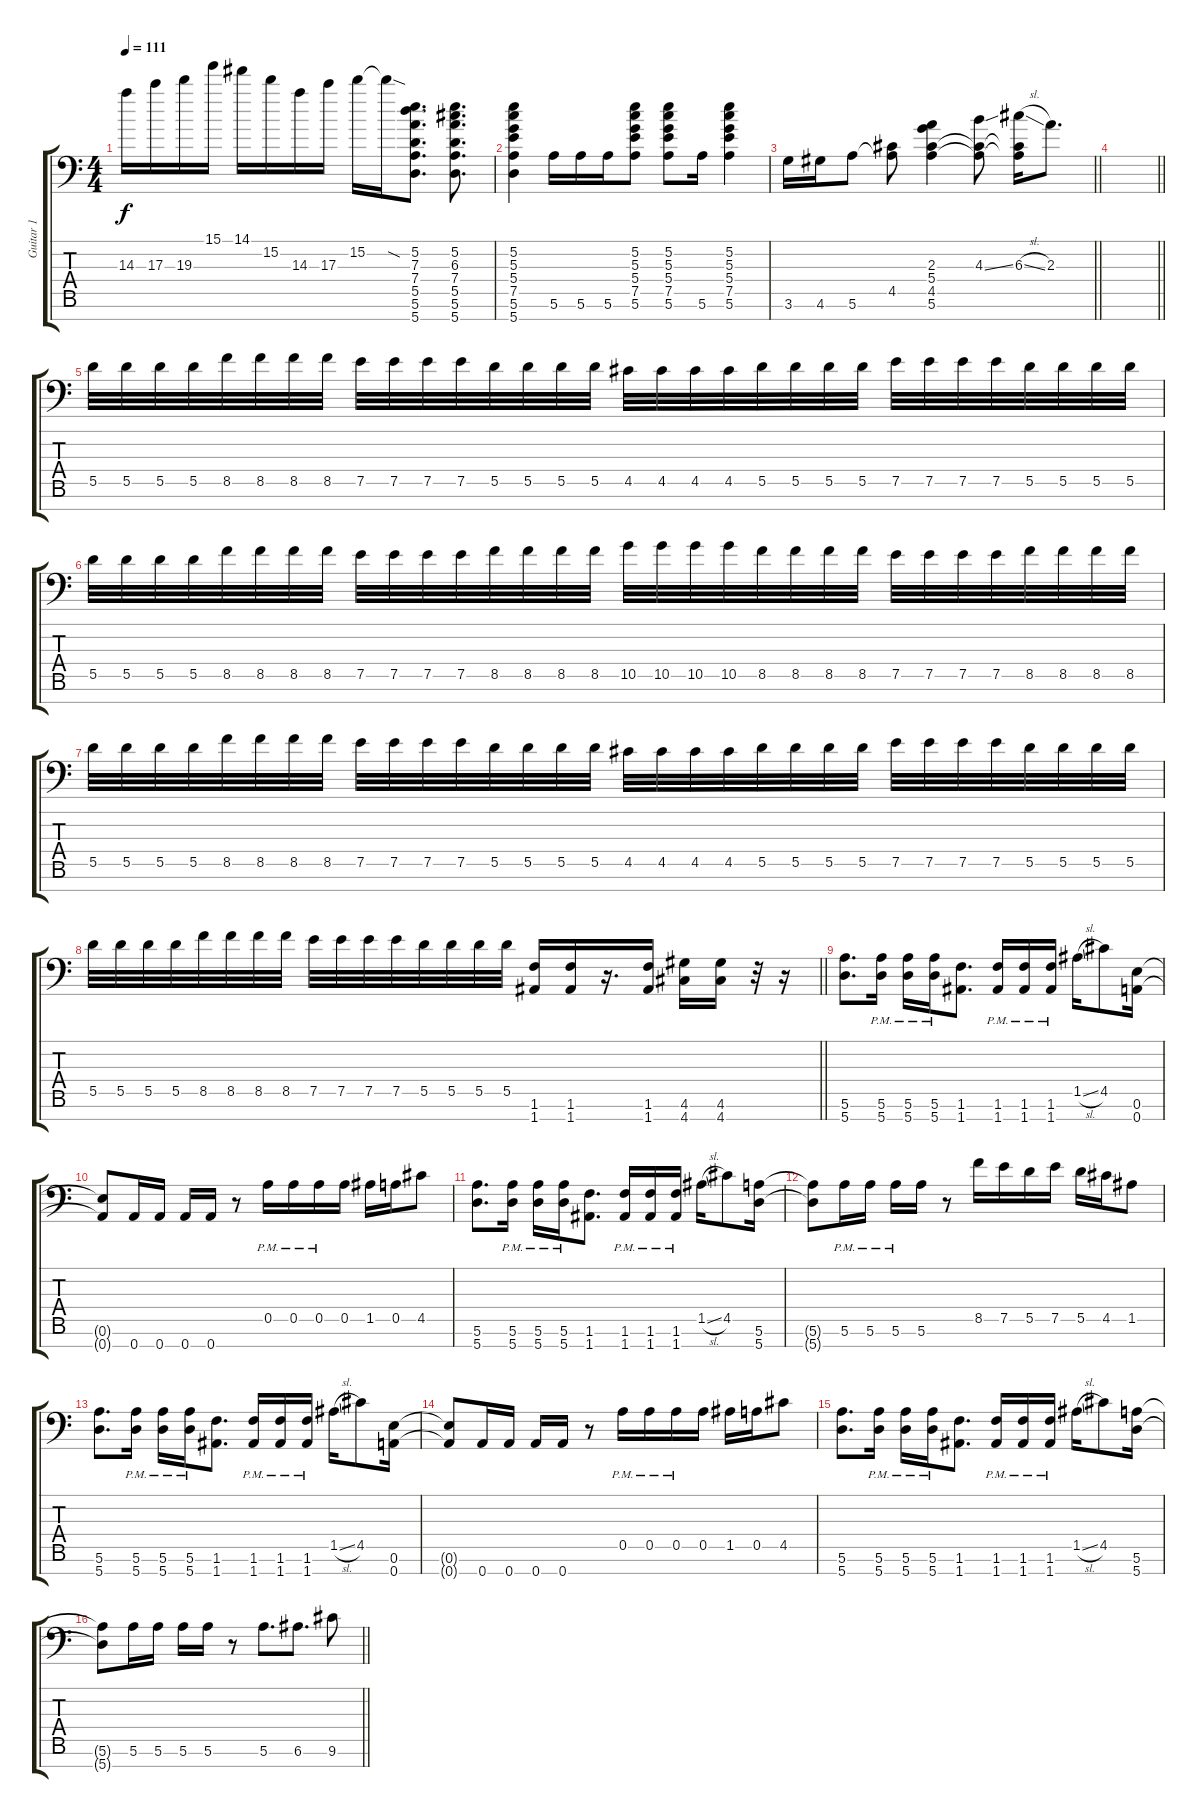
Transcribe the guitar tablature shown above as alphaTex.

\track ("Guitar 1" "Guitar 1") {mute instrument distortionguitar}
\staff {score tabs}
\tuning (E4 B3 G3 D3 A2 E2 A1) {hide}
\ts (4 4)
\tempo 111
\clef f4
\ks c
14.3.16{dy f} 17.3.16 19.3.16 15.1.16 14.1.16 15.2.16 14.3.16 17.3.16 15.2.16 15.2{sod t}.16 (5.2 7.3 7.4 5.5 5.6 5.7).8{d} (5.2 6.3 7.4 5.5 5.6 5.7).8{d} |
(5.2 5.3 5.4 7.5 5.6 5.7).4 5.6.16 5.6.16 5.6.16 (5.2 5.3 5.4 7.5 5.6).8 (5.2 5.3 5.4 7.5 5.6).8 5.6.16 (5.2 5.3 5.4 7.5 5.6).4 |
\barLineRight lightlight
3.6.16 4.6.16 5.6.8 (4.5 5.6{t}).8 (2.3 5.4 4.5 5.6).4 (4.3{ss} 4.5{t} 5.6{t}).8 (6.3{sl} 4.5{t} 5.6{t}).16 2.3.8{d} |
\barLineRight lightlight
|
\section ("" "")
5.5.32{balance 8} 5.5.32 5.5.32 5.5.32 8.5.32 8.5.32 8.5.32 8.5.32 7.5.32 7.5.32 7.5.32 7.5.32 5.5.32 5.5.32 5.5.32 5.5.32 4.5.32 4.5.32 4.5.32 4.5.32 5.5.32 5.5.32 5.5.32 5.5.32 7.5.32 7.5.32 7.5.32 7.5.32 5.5.32 5.5.32 5.5.32 5.5.32 |
5.5.32 5.5.32 5.5.32 5.5.32 8.5.32 8.5.32 8.5.32 8.5.32 7.5.32 7.5.32 7.5.32 7.5.32 8.5.32 8.5.32 8.5.32 8.5.32 10.5.32 10.5.32 10.5.32 10.5.32 8.5.32 8.5.32 8.5.32 8.5.32 7.5.32 7.5.32 7.5.32 7.5.32 8.5.32 8.5.32 8.5.32 8.5.32 |
5.5.32 5.5.32 5.5.32 5.5.32 8.5.32 8.5.32 8.5.32 8.5.32 7.5.32 7.5.32 7.5.32 7.5.32 5.5.32 5.5.32 5.5.32 5.5.32 4.5.32 4.5.32 4.5.32 4.5.32 5.5.32 5.5.32 5.5.32 5.5.32 7.5.32 7.5.32 7.5.32 7.5.32 5.5.32 5.5.32 5.5.32 5.5.32 |
\barLineRight lightlight
5.5.32 5.5.32 5.5.32 5.5.32 8.5.32 8.5.32 8.5.32 8.5.32 7.5.32 7.5.32 7.5.32 7.5.32 5.5.32 5.5.32 5.5.32 5.5.32 (1.6 1.7).16 (1.6 1.7).16 r.16{d} (1.6 1.7).16 (4.6 4.7).16 (4.6 4.7).16 r.32 r.16 |
\section ("" "")
(5.6 5.7).8{d balance 0} (5.6{pm} 5.7{pm}).16 (5.6{pm} 5.7{pm}).16 (5.6{pm} 5.7{pm}).16 (1.6 1.7).8{d} (1.6{pm} 1.7{pm}).16 (1.6{pm} 1.7{pm}).16 (1.6{pm} 1.7{pm}).16 1.5{sl}.16 4.5.8 (0.6 0.7).16 |
(0.6{t} 0.7{t}).8 0.7.16 0.7.16 0.7.16 0.7.16 r.8 0.5{pm}.16 0.5{pm}.16 0.5{pm}.16 0.5.16 1.5.16 0.5.16 4.5.8 |
(5.6 5.7).8{d} (5.6{pm} 5.7{pm}).16 (5.6{pm} 5.7{pm}).16 (5.6{pm} 5.7{pm}).16 (1.6 1.7).8{d} (1.6{pm} 1.7{pm}).16 (1.6{pm} 1.7{pm}).16 (1.6{pm} 1.7{pm}).16 1.5{sl}.16 4.5.8 (5.6 5.7).16 |
(5.6{t} 5.7{t}).8 5.6{pm}.16 5.6{pm}.16 5.6{pm}.16 5.6.16 r.8 8.5.16 7.5.16 5.5.16 7.5.16 5.5.16 4.5.16 1.5.8 |
(5.6 5.7).8{d} (5.6{pm} 5.7{pm}).16 (5.6{pm} 5.7{pm}).16 (5.6{pm} 5.7{pm}).16 (1.6 1.7).8{d} (1.6{pm} 1.7{pm}).16 (1.6{pm} 1.7{pm}).16 (1.6{pm} 1.7{pm}).16 1.5{sl}.16 4.5.8 (0.6 0.7).16 |
(0.6{t} 0.7{t}).8 0.7.16 0.7.16 0.7.16 0.7.16 r.8 0.5{pm}.16 0.5{pm}.16 0.5{pm}.16 0.5.16 1.5.16 0.5.16 4.5.8 |
(5.6 5.7).8{d} (5.6{pm} 5.7{pm}).16 (5.6{pm} 5.7{pm}).16 (5.6{pm} 5.7{pm}).16 (1.6 1.7).8{d} (1.6{pm} 1.7{pm}).16 (1.6{pm} 1.7{pm}).16 (1.6{pm} 1.7{pm}).16 1.5{sl}.16 4.5.8 (5.6 5.7).16 |
\barLineRight lightlight
(5.6{t} 5.7{t}).8 5.6.16 5.6.16 5.6.16 5.6.16 r.8 5.6.8{d} 6.6.8{d} 9.6.8
